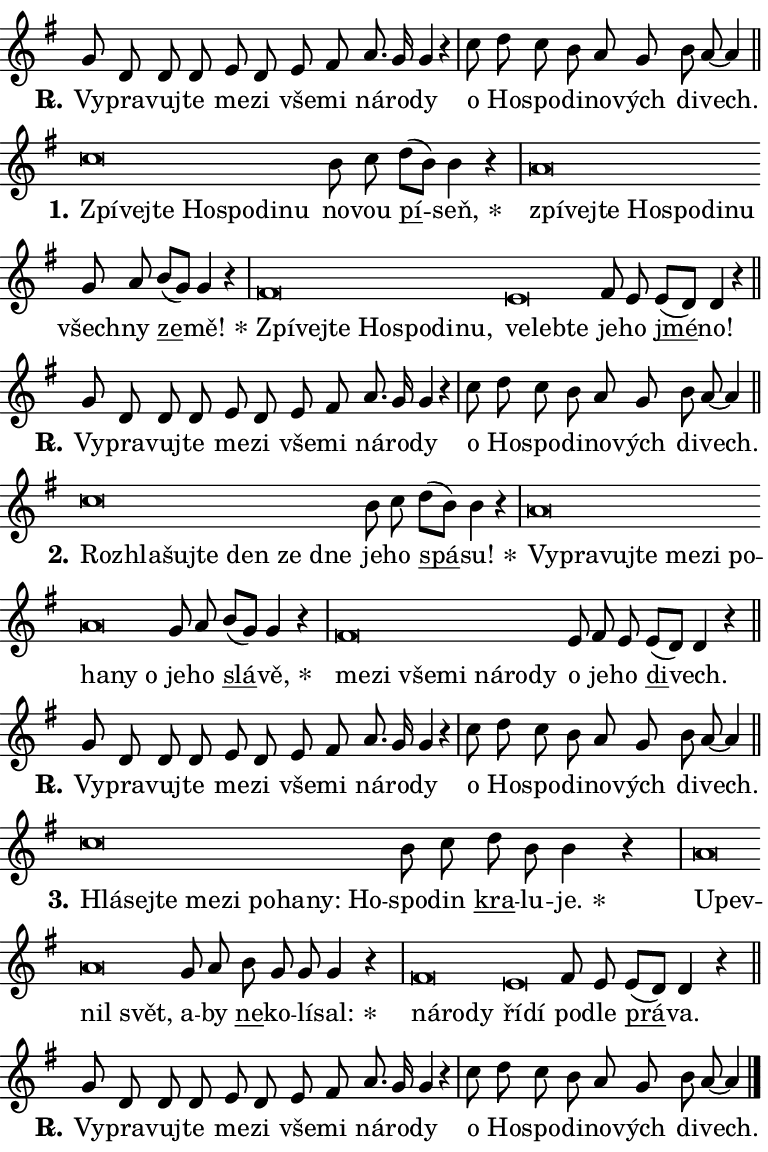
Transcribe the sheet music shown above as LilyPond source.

\version "2.24.0"
\header { tagline = "" }
\paper {
  indent = 0\cm
  top-margin = 0\cm
  right-margin = 0.13\cm % to fit lyric hyphens
  bottom-margin = 0\cm
  left-margin = 0\cm
  paper-width = 13\cm
  page-breaking = #ly:one-page-breaking
  system-system-spacing.basic-distance = #11
  score-system-spacing.basic-distance = #11
  ragged-last = ##f
}


%% Author: Thomas Morley
%% https://lists.gnu.org/archive/html/lilypond-user/2020-05/msg00002.html
#(define (line-position grob)
"Returns position of @var[grob} in current system:
   @code{'start}, if at first time-step
   @code{'end}, if at last time-step
   @code{'middle} otherwise
"
  (let* ((col (ly:item-get-column grob))
         (ln (ly:grob-object col 'left-neighbor))
         (rn (ly:grob-object col 'right-neighbor))
         (col-to-check-left (if (ly:grob? ln) ln col))
         (col-to-check-right (if (ly:grob? rn) rn col))
         (break-dir-left
           (and
             (ly:grob-property col-to-check-left 'non-musical #f)
             (ly:item-break-dir col-to-check-left)))
         (break-dir-right
           (and
             (ly:grob-property col-to-check-right 'non-musical #f)
             (ly:item-break-dir col-to-check-right))))
        (cond ((eqv? 1 break-dir-left) 'start)
              ((eqv? -1 break-dir-right) 'end)
              (else 'middle))))

#(define (tranparent-at-line-position vctor)
  (lambda (grob)
  "Relying on @code{line-position} select the relevant enry from @var{vctor}.
Used to determine transparency,"
    (case (line-position grob)
      ((end) (not (vector-ref vctor 0)))
      ((middle) (not (vector-ref vctor 1)))
      ((start) (not (vector-ref vctor 2))))))

noteHeadBreakVisibility =
#(define-music-function (break-visibility)(vector?)
"Makes @code{NoteHead}s transparent relying on @var{break-visibility}"
#{
  \override NoteHead.transparent =
    #(tranparent-at-line-position break-visibility)
#})

#(define delete-ledgers-for-transparent-note-heads
  (lambda (grob)
    "Reads whether a @code{NoteHead} is transparent.
If so this @code{NoteHead} is removed from @code{'note-heads} from
@var{grob}, which is supposed to be @code{LedgerLineSpanner}.
As a result ledgers are not printed for this @code{NoteHead}"
    (let* ((nhds-array (ly:grob-object grob 'note-heads))
           (nhds-list
             (if (ly:grob-array? nhds-array)
                 (ly:grob-array->list nhds-array)
                 '()))
           ;; Relies on the transparent-property being done before
           ;; Staff.LedgerLineSpanner.after-line-breaking is executed.
           ;; This is fragile ...
           (to-keep
             (remove
               (lambda (nhd)
                 (ly:grob-property nhd 'transparent #f))
               nhds-list)))
      ;; TODO find a better method to iterate over grob-arrays, similiar
      ;; to filter/remove etc for lists
      ;; For now rebuilt from scratch
      (set! (ly:grob-object grob 'note-heads)  '())
      (for-each
        (lambda (nhd)
          (ly:pointer-group-interface::add-grob grob 'note-heads nhd))
        to-keep))))

squashNotes = {
  \override NoteHead.X-extent = #'(-0.2 . 0.2)
  \override NoteHead.Y-extent = #'(-0.75 . 0)
  \override NoteHead.stencil =
    #(lambda (grob)
       (let ((pos (ly:grob-property grob 'staff-position)))
         (begin
           (if (< pos -7) (display "ERROR: Lower brevis then expected\n") (display ""))
           (if (<= pos -6) ly:text-interface::print ly:note-head::print))))
}
unSquashNotes = {
  \revert NoteHead.X-extent
  \revert NoteHead.Y-extent
  \revert NoteHead.stencil
}

hideNotes = \noteHeadBreakVisibility #begin-of-line-visible
unHideNotes = \noteHeadBreakVisibility #all-visible

% work-around for resetting accidentals
% https://lilypond.org/doc/v2.23/Documentation/notation/displaying-rhythms#unmetered-music
cadenzaMeasure = {
  \cadenzaOff
  \partial 1024 s1024
  \cadenzaOn
}

#(define-markup-command (accent layout props text) (markup?)
  "Underline accented syllable"
  (interpret-markup layout props
    #{\markup \override #'(offset . 4.3) \underline { #text }#}))

responsum = \markup \concat {
  "R" \hspace #-1.05 \path #0.1 #'((moveto 0 0.07) (lineto 0.9 0.8)) \hspace #0.05 "."
}

spaceSize = #0.6828661417322834 % exact space size for TeX Gyre Schola

\layout {
  \context {
    \Staff
    \remove "Time_signature_engraver"
    \override LedgerLineSpanner.after-line-breaking = #delete-ledgers-for-transparent-note-heads
  }
  \context {
    \Lyrics {
      \override LyricSpace.minimum-distance = \spaceSize
      \override LyricText.font-name = #"TeX Gyre Schola"
      \override LyricText.font-size = 1
      \override StanzaNumber.font-name = #"TeX Gyre Schola Bold"
      \override StanzaNumber.font-size = 1
    }
  }
  \context {
    \Score 
    \override NoteHead.text =
      #(lambda (grob) 
        (let ((pos (ly:grob-property grob 'staff-position)))
          #{\markup {
            \combine
              \halign #-0.55 \raise #(if (= pos -6) 0 0.5) \override #'(thickness . 2) \draw-line #'(3.2 . 0)
              \musicglyph "noteheads.sM1"
          }#}))
  }
}

% magnetic-lyrics.ily
%
%   written by
%     Jean Abou Samra <jean@abou-samra.fr>
%     Werner Lemberg <wl@gnu.org>
%
%   adapted by
%     Jiri Hon <jiri.hon@gmail.com>
%
% Version 2022-Apr-15

% https://www.mail-archive.com/lilypond-user@gnu.org/msg149350.html

#(define (Left_hyphen_pointer_engraver context)
   "Collect syllable-hyphen-syllable occurrences in lyrics and store
them in properties.  This engraver only looks to the left.  For
example, if the lyrics input is @code{foo -- bar}, it does the
following.

@itemize @bullet
@item
Set the @code{text} property of the @code{LyricHyphen} grob between
@q{foo} and @q{bar} to @code{foo}.

@item
Set the @code{left-hyphen} property of the @code{LyricText} grob with
text @q{foo} to the @code{LyricHyphen} grob between @q{foo} and
@q{bar}.
@end itemize

Use this auxiliary engraver in combination with the
@code{lyric-@/text::@/apply-@/magnetic-@/offset!} hook."
   (let ((hyphen #f)
         (text #f))
     (make-engraver
      (acknowledgers
       ((lyric-syllable-interface engraver grob source-engraver)
        (set! text grob)))
      (end-acknowledgers
       ((lyric-hyphen-interface engraver grob source-engraver)
        ;(when (not (grob::has-interface grob 'lyric-space-interface))
          (set! hyphen grob)));)
      ((stop-translation-timestep engraver)
       (when (and text hyphen)
         (ly:grob-set-object! text 'left-hyphen hyphen))
       (set! text #f)
       (set! hyphen #f)))))

#(define (lyric-text::apply-magnetic-offset! grob)
   "If the space between two syllables is less than the value in
property @code{LyricText@/.details@/.squash-threshold}, move the right
syllable to the left so that it gets concatenated with the left
syllable.

Use this function as a hook for
@code{LyricText@/.after-@/line-@/breaking} if the
@code{Left_@/hyphen_@/pointer_@/engraver} is active."
   (let ((hyphen (ly:grob-object grob 'left-hyphen #f)))
     (when hyphen
       (let ((left-text (ly:spanner-bound hyphen LEFT)))
         (when (grob::has-interface left-text 'lyric-syllable-interface)
           (let* ((common (ly:grob-common-refpoint grob left-text X))
                  (this-x-ext (ly:grob-extent grob common X))
                  (left-x-ext
                   (begin
                     ;; Trigger magnetism for left-text.
                     (ly:grob-property left-text 'after-line-breaking)
                     (ly:grob-extent left-text common X)))
                  ;; `delta` is the gap width between two syllables.
                  (delta (- (interval-start this-x-ext)
                            (interval-end left-x-ext)))
                  (details (ly:grob-property grob 'details))
                  (threshold (assoc-get 'squash-threshold details 0.2)))
             (when (< delta threshold)
               (let* (;; We have to manipulate the input text so that
                      ;; ligatures crossing syllable boundaries are not
                      ;; disabled.  For languages based on the Latin
                      ;; script this is essentially a beautification.
                      ;; However, for non-Western scripts it can be a
                      ;; necessity.
                      (lt (ly:grob-property left-text 'text))
                      (rt (ly:grob-property grob 'text))
                      (is-space (grob::has-interface hyphen 'lyric-space-interface))
                      (space (if is-space " " ""))
                      (extra-delta (if is-space spaceSize 0))
                      ;; Append new syllable.
                      (ltrt-space (if (and (string? lt) (string? rt))
                                (string-append lt space rt)
                                (make-concat-markup (list lt space rt))))
                      ;; Right-align `ltrt` to the right side.
                      (ltrt-space-markup (grob-interpret-markup
                               grob
                               (make-translate-markup
                                (cons (interval-length this-x-ext) 0)
                                (make-right-align-markup ltrt-space)))))
                 (begin
                   ;; Don't print `left-text`.
                   (ly:grob-set-property! left-text 'stencil #f)
                   ;; Set text and stencil (which holds all collected
                   ;; syllables so far) and shift it to the left.
                   (ly:grob-set-property! grob 'text ltrt-space)
                   (ly:grob-set-property! grob 'stencil ltrt-space-markup)
                   (ly:grob-translate-axis! grob (- (- delta extra-delta)) X))))))))))


#(define (lyric-hyphen::displace-bounds-first grob)
   ;; Make very sure this callback isn't triggered too early.
   (let ((left (ly:spanner-bound grob LEFT))
         (right (ly:spanner-bound grob RIGHT)))
     (ly:grob-property left 'after-line-breaking)
     (ly:grob-property right 'after-line-breaking)
     (ly:lyric-hyphen::print grob)))

squashThreshold = #0.4

\layout {
  \context {
    \Lyrics
    \consists #Left_hyphen_pointer_engraver
    \override LyricText.after-line-breaking =
      #lyric-text::apply-magnetic-offset!
    \override LyricHyphen.stencil = #lyric-hyphen::displace-bounds-first
    \override LyricText.details.squash-threshold = \squashThreshold
    \override LyricHyphen.minimum-distance = 0
    \override LyricHyphen.minimum-length = \squashThreshold
  }
}

squashText = \override LyricText.details.squash-threshold = 9999
unSquashText = \override LyricText.details.squash-threshold = \squashThreshold

leftText = \override LyricText.self-alignment-X = #LEFT
unLeftText = \revert LyricText.self-alignment-X

starOffset = #(lambda (grob) 
                (let ((x_offset (ly:self-alignment-interface::aligned-on-x-parent grob)))
                  (if (= x_offset 0) 0 (+ x_offset 1.2))))

star = #(define-music-function (syllable)(string?)
"Append star separator at the end of a syllable"
#{
  \once \override LyricText.X-offset = #starOffset
  \lyricmode { \markup {
    #syllable
    \override #'((font-name . "TeX Gyre Schola Bold")) \hspace #0.2 \lower #0.65 \larger "*"
  } }
#})

starAccent = #(define-music-function (syllable)(string?)
"Append star separator at the end of a syllable and make accent"
#{
  \once \override LyricText.X-offset = #starOffset
  \lyricmode { \markup {
    \accent #syllable
    \override #'((font-name . "TeX Gyre Schola Bold")) \hspace #0.2 \lower #0.65 \larger "*"
  } }
#})

breath = #(define-music-function (syllable)(string?)
"Append breathing indicator at the end of a syllable"
#{
  \lyricmode { \markup { #syllable "+" } }
#})

optionalBreath = #(define-music-function (syllable)(string?)
"Append optional breathing indicator at the end of a syllable"
#{
  \lyricmode { \markup { #syllable "(+)" } }
#})


\score {
    <<
        \new Voice = "melody" { \cadenzaOn \key g \major \relative { g'8 d d d e d e fis \bar "" a8. g16 g4 r \cadenzaMeasure \bar "|" c8 d c b \bar "" a g b a~ a4 \cadenzaMeasure \bar "||" \break } }
        \new Lyrics \lyricsto "melody" { \lyricmode { \set stanza = \responsum
Vy -- pra -- vuj -- te me -- zi vše -- mi ná -- ro -- dy o Ho -- spo -- di -- no -- vých di -- vech. } }
    >>
    \layout {}
}

\score {
    <<
        \new Voice = "melody" { \cadenzaOn \key g \major \relative { \squashNotes c''\breve*1/16 \hideNotes \breve*1/16 \bar "" \breve*1/16 \bar "" \breve*1/16 \bar "" \breve*1/16 \bar "" \breve*1/16 \breve*1/16 \bar "" \unHideNotes \unSquashNotes b8 c \bar "" d[( b)] b4 r \cadenzaMeasure \bar "|" \squashNotes a\breve*1/16 \hideNotes \breve*1/16 \bar "" \breve*1/16 \bar "" \breve*1/16 \bar "" \breve*1/16 \bar "" \breve*1/16 \breve*1/16 \bar "" \unHideNotes \unSquashNotes g8 a \bar "" b[( g)] g4 r \cadenzaMeasure \bar "|" \squashNotes fis\breve*1/16 \hideNotes \breve*1/16 \bar "" \breve*1/16 \bar "" \breve*1/16 \bar "" \breve*1/16 \bar "" \breve*1/16 \breve*1/16 \bar "" \unHideNotes \unSquashNotes \squashNotes e\breve*1/16 \hideNotes \breve*1/16 \breve*1/16 \bar "" \unHideNotes \unSquashNotes fis8 e \bar "" e[( d)] d4 r \cadenzaMeasure \bar "||" \break } }
        \new Lyrics \lyricsto "melody" { \lyricmode { \set stanza = "1."
\leftText Zpí -- \squashText vej -- te Ho -- spo -- di -- nu \unLeftText \unSquashText no -- vou \markup \accent pí -- \star seň, \leftText zpí -- \squashText vej -- te Ho -- spo -- di -- nu \unLeftText \unSquashText všech -- ny \markup \accent ze -- \star mě! \leftText Zpí -- \squashText vej -- te Ho -- spo -- di -- nu, \unSquashText ve -- \squashText leb -- te \unLeftText \unSquashText je -- ho \markup \accent jmé -- no! } }
    >>
    \layout {}
}

\score {
    <<
        \new Voice = "melody" { \cadenzaOn \key g \major \relative { g'8 d d d e d e fis \bar "" a8. g16 g4 r \cadenzaMeasure \bar "|" c8 d c b \bar "" a g b a~ a4 \cadenzaMeasure \bar "||" \break } }
        \new Lyrics \lyricsto "melody" { \lyricmode { \set stanza = \responsum
Vy -- pra -- vuj -- te me -- zi vše -- mi ná -- ro -- dy o Ho -- spo -- di -- no -- vých di -- vech. } }
    >>
    \layout {}
}

\score {
    <<
        \new Voice = "melody" { \cadenzaOn \key g \major \relative { \squashNotes c''\breve*1/16 \hideNotes \breve*1/16 \bar "" \breve*1/16 \bar "" \breve*1/16 \bar "" \breve*1/16 \bar "" \breve*1/16 \breve*1/16 \bar "" \unHideNotes \unSquashNotes b8 c \bar "" d[( b)] b4 r \cadenzaMeasure \bar "|" \squashNotes a\breve*1/16 \hideNotes \breve*1/16 \bar "" \breve*1/16 \bar "" \breve*1/16 \bar "" \breve*1/16 \bar "" \breve*1/16 \bar "" \breve*1/16 \bar "" \breve*1/16 \bar "" \breve*1/16 \breve*1/16 \bar "" \unHideNotes \unSquashNotes g8 a \bar "" b[( g)] g4 r \cadenzaMeasure \bar "|" \squashNotes fis\breve*1/16 \hideNotes \breve*1/16 \bar "" \breve*1/16 \bar "" \breve*1/16 \bar "" \breve*1/16 \bar "" \breve*1/16 \breve*1/16 \bar "" \unHideNotes \unSquashNotes e8 fis8 e \bar "" e[( d)] d4 r \cadenzaMeasure \bar "||" \break } }
        \new Lyrics \lyricsto "melody" { \lyricmode { \set stanza = "2."
\leftText Roz -- \squashText hla -- šuj -- te den ze dne \unLeftText \unSquashText je -- ho \markup \accent spá -- \star su! \leftText Vy -- \squashText pra -- vuj -- te me -- zi po -- ha -- ny o \unLeftText \unSquashText je -- ho \markup \accent slá -- \star vě, \leftText me -- \squashText zi vše -- mi ná -- ro -- dy \unLeftText \unSquashText o je -- ho \markup \accent di -- vech. } }
    >>
    \layout {}
}

\score {
    <<
        \new Voice = "melody" { \cadenzaOn \key g \major \relative { g'8 d d d e d e fis \bar "" a8. g16 g4 r \cadenzaMeasure \bar "|" c8 d c b \bar "" a g b a~ a4 \cadenzaMeasure \bar "||" \break } }
        \new Lyrics \lyricsto "melody" { \lyricmode { \set stanza = \responsum
Vy -- pra -- vuj -- te me -- zi vše -- mi ná -- ro -- dy o Ho -- spo -- di -- no -- vých di -- vech. } }
    >>
    \layout {}
}

\score {
    <<
        \new Voice = "melody" { \cadenzaOn \key g \major \relative { \squashNotes c''\breve*1/16 \hideNotes \breve*1/16 \bar "" \breve*1/16 \bar "" \breve*1/16 \bar "" \breve*1/16 \bar "" \breve*1/16 \bar "" \breve*1/16 \bar "" \breve*1/16 \breve*1/16 \bar "" \unHideNotes \unSquashNotes b8 c \bar "" d b b4 r \cadenzaMeasure \bar "|" \squashNotes a\breve*1/16 \hideNotes \breve*1/16 \bar "" \breve*1/16 \breve*1/16 \bar "" \unHideNotes \unSquashNotes g8 a \bar "" b g g g4 r \cadenzaMeasure \bar "|" \squashNotes fis\breve*1/16 \hideNotes \breve*1/16 \breve*1/16 \bar "" \unHideNotes \unSquashNotes \squashNotes e\breve*1/16 \hideNotes \breve*1/16 \bar "" \unHideNotes \unSquashNotes fis8 e \bar "" e[( d)] d4 r \cadenzaMeasure \bar "||" \break } }
        \new Lyrics \lyricsto "melody" { \lyricmode { \set stanza = "3."
\leftText Hlá -- \squashText sej -- te me -- zi po -- ha -- ny: Ho -- \unLeftText \unSquashText spo -- din \markup \accent kra -- lu -- \star je. \leftText U -- \squashText pev -- nil svět, \unLeftText \unSquashText a -- by \markup \accent ne -- ko -- lí -- \star sal: \leftText ná -- \squashText ro -- dy \unSquashText ří -- \squashText dí \unLeftText \unSquashText po -- dle \markup \accent prá -- va. } }
    >>
    \layout {}
}

\score {
    <<
        \new Voice = "melody" { \cadenzaOn \key g \major \relative { g'8 d d d e d e fis \bar "" a8. g16 g4 r \cadenzaMeasure \bar "|" c8 d c b \bar "" a g b a~ a4 \cadenzaMeasure \bar "||" \break } \bar "|." }
        \new Lyrics \lyricsto "melody" { \lyricmode { \set stanza = \responsum
Vy -- pra -- vuj -- te me -- zi vše -- mi ná -- ro -- dy o Ho -- spo -- di -- no -- vých di -- vech. } }
    >>
    \layout {}
}
